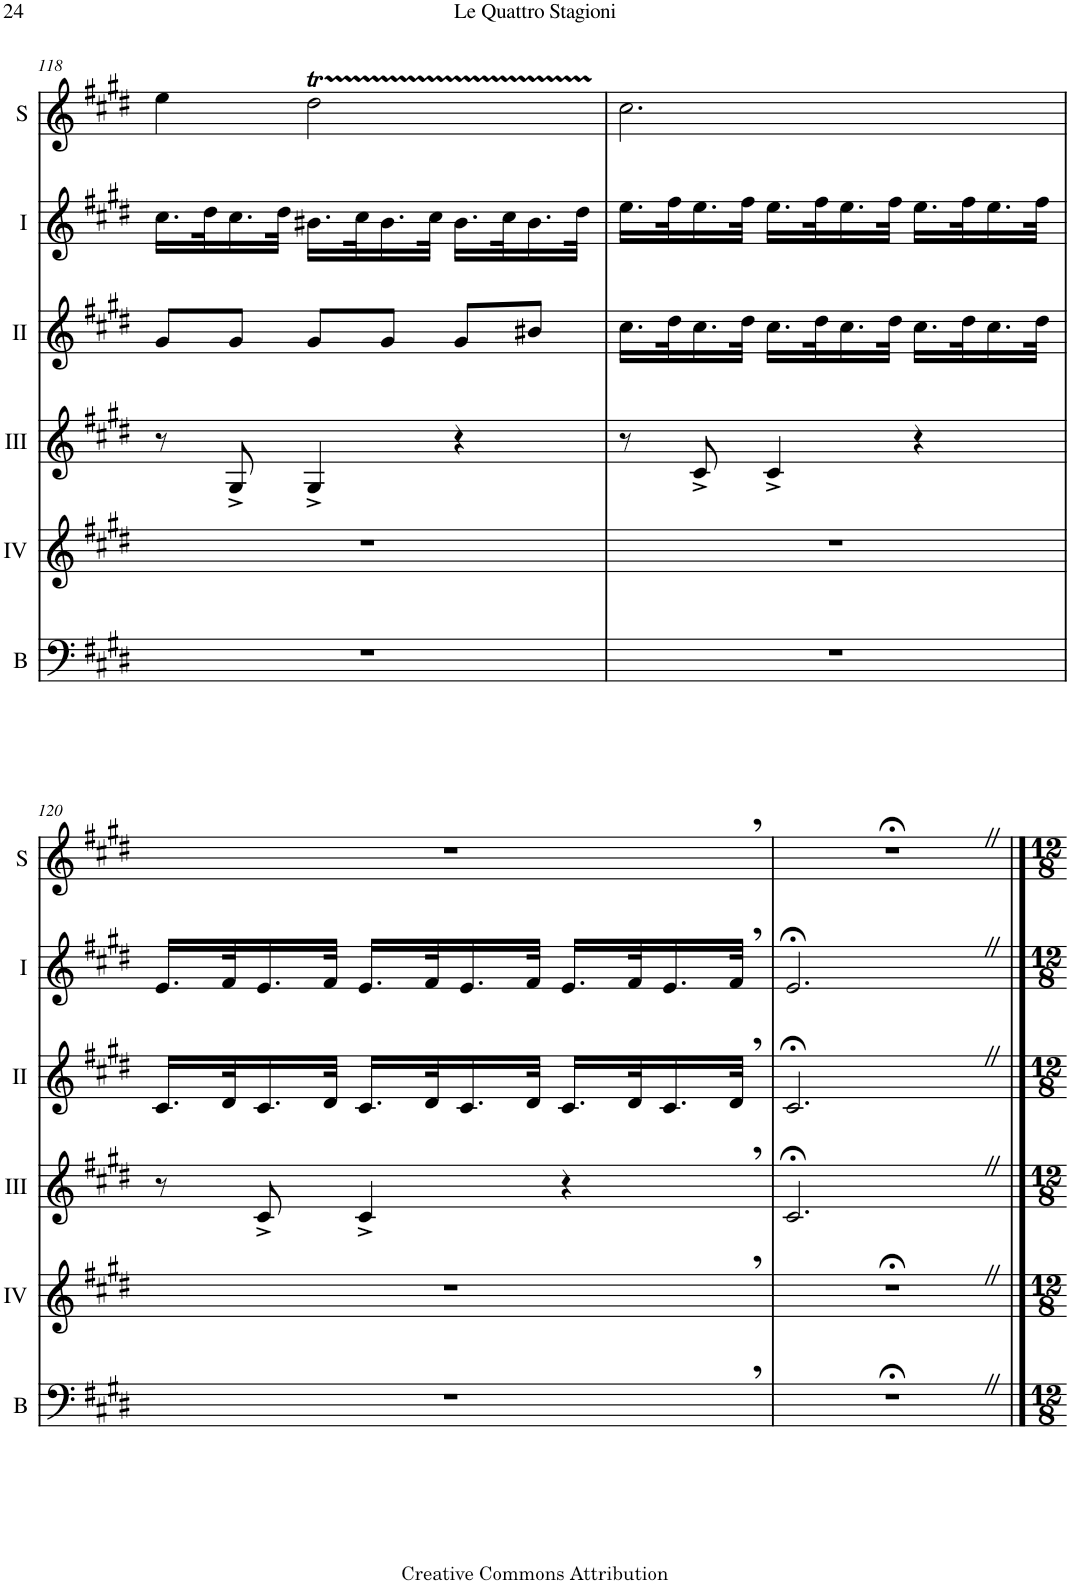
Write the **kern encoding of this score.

**kern	**kern	**kern	**kern	**kern	**kern
*part6	*part5	*part4	*part3	*part2	*part1
*staff6	*staff5	*staff4	*staff3	*staff2	*staff1
*I"Bass	*I"Acc. 4	*I"Acc. 3	*I"Acc. 2	*I"Acc. 1	*I"Solo
*I'B	*	*	*	*	*I'S
!!LO:PB:g=z
*clefF4	*clefG2	*clefG2	*clefG2	*clefG2	*clefG2
*Trd7c12	*	*Trd7c12	*	*	*
*k[f#c#g#d#]	*k[f#c#g#d#]	*k[f#c#g#d#]	*k[f#c#g#d#]	*k[f#c#g#d#]	*k[f#c#g#d#]
*M3/4	*M3/4	*M3/4	*M3/4	*M3/4	*M3/4
=118	=118	=118	=118	=118	=118
2.r	2.r	8r	8g#/L	16.cc#\LL	4ee\
.	.	.	.	32dd#\K	.
.	.	8g#^/	8g#/J	16.cc#\	.
.	.	.	.	32dd#\JJk	.
.	.	4g#^/	8g#/L	16.b#X\LL	2dd#t\
.	.	.	.	32cc#\K	.
.	.	.	8g#/J	16.b#\	.
.	.	.	.	32cc#\JJk	.
.	.	4r	8g#/L	16.b#\LL	.
.	.	.	.	32cc#\K	.
.	.	.	8b#X/J	16.b#\	.
.	.	.	.	32dd#\JJk	.
=119	=119	=119	=119	=119	=119
2.r	2.r	8r	16.cc#\LL	16.ee\LL	2.cc#\
.	.	.	32dd#\K	32ff#\K	.
.	.	8cc#^/	16.cc#\	16.ee\	.
.	.	.	32dd#\JJk	32ff#\JJk	.
.	.	4cc#^/	16.cc#\LL	16.ee\LL	.
.	.	.	32dd#\K	32ff#\K	.
.	.	.	16.cc#\	16.ee\	.
.	.	.	32dd#\JJk	32ff#\JJk	.
.	.	4r	16.cc#\LL	16.ee\LL	.
.	.	.	32dd#\K	32ff#\K	.
.	.	.	16.cc#\	16.ee\	.
.	.	.	32dd#\JJk	32ff#\JJk	.
!!LO:LB:g=z
=120	=120	=120	=120	=120	=120
2.r	2.r	8r	16.c#/LL	16.e/LL	2.r
.	.	.	32d#/K	32f#/K	.
.	.	8cc#^/	16.c#/	16.e/	.
.	.	.	32d#/JJk	32f#/JJk	.
.	.	4cc#^/	16.c#/LL	16.e/LL	.
.	.	.	32d#/K	32f#/K	.
.	.	.	16.c#/	16.e/	.
.	.	.	32d#/JJk	32f#/JJk	.
.	.	4r	16.c#/LL	16.e/LL	.
.	.	.	32d#/K	32f#/K	.
.	.	.	16.c#/	16.e/	.
.	.	.	32d#,/JJk	32f#,/JJk	.
=121	=121	=121	=121	=121	=121
2.r;<	2.r;<	2.cc#Z>/	2.c#Z>/	2.eZ>/	2.r;<
==	==	==	==	==	==
*-	*-	*-	*-	*-	*-
